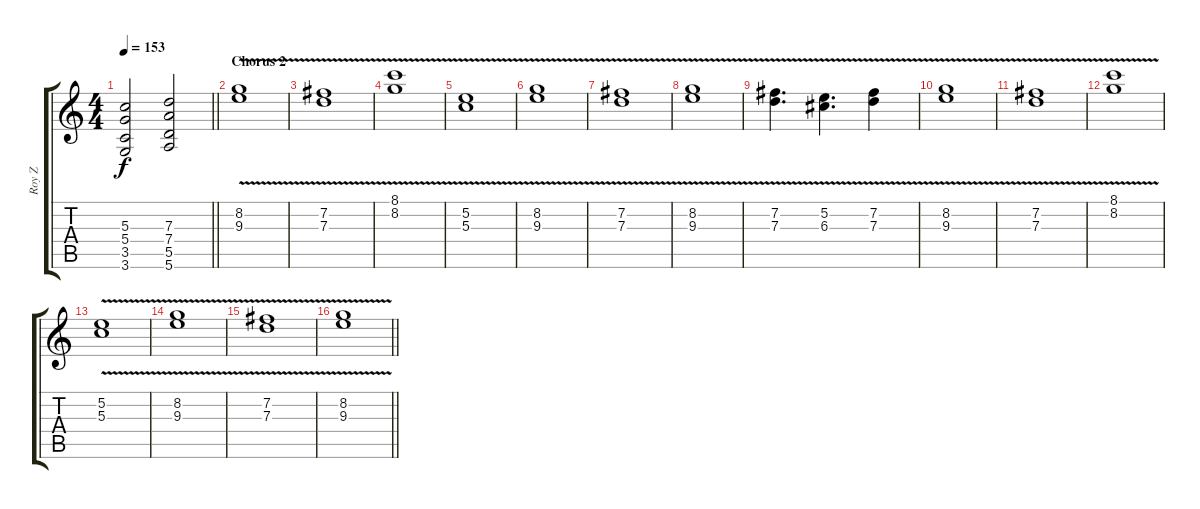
\track ("Roy Z" "Roy Z") {instrument overdrivenguitar}
\staff {score tabs}
\tuning (E4 B3 G3 D3 A2 E2) {hide}
\ts (4 4)
\tempo 153
\clef g2
\barLineRight lightlight
\ks c
(5.3 5.4 3.5 3.6).2{dy f} (7.3 7.4 5.5 5.6).2 |
\section ("" "Chorus 2")
(8.2 9.3{v}).1{instrument overdrivenguitar} |
(7.2 7.3{v}).1 |
(8.1 8.2{v}).1 |
(5.2 5.3{v}).1 |
(8.2 9.3{v}).1 |
(7.2 7.3{v}).1 |
(8.2 9.3{v}).1 |
(7.2 7.3{v}).4{d} (5.2 6.3{v}).4{d} (7.2 7.3{v}).4 |
(8.2 9.3{v}).1 |
(7.2 7.3{v}).1 |
(8.1 8.2{v}).1 |
(5.2 5.3{v}).1 |
(8.2 9.3{v}).1 |
(7.2 7.3{v}).1 |
\barLineRight lightlight
(8.2 9.3{v}).1
